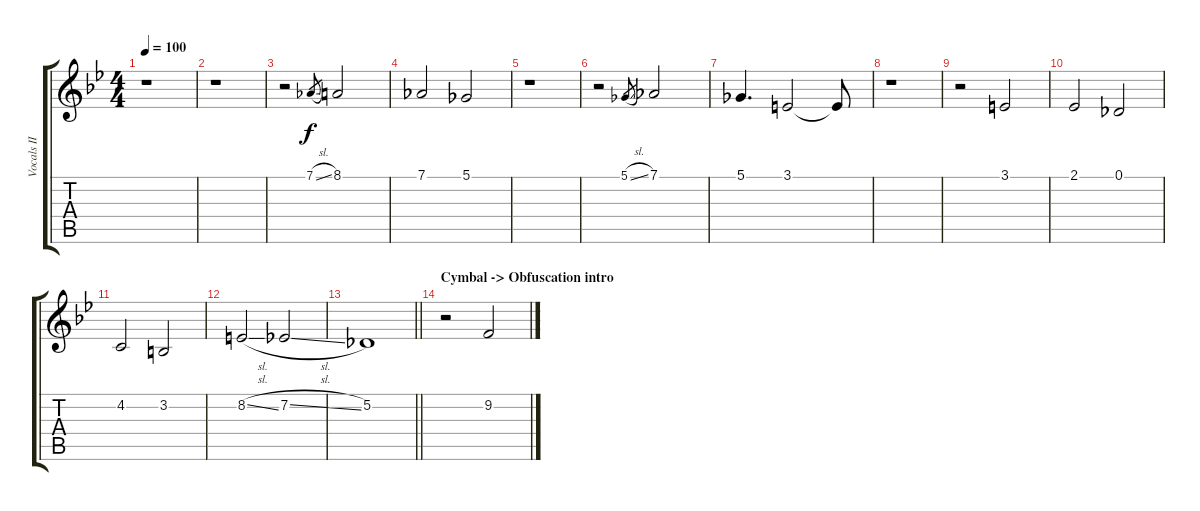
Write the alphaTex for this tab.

\track ("Vocals II" "Vocals II") {instrument sopranosax}
\staff {score tabs}
\tuning (Db4 Ab3 E3 B2 Gb2 Db2) {hide}
\ts (4 4)
\tempo 100
\clef g2
\ks gminor
r.1{dy mp} |
r.1 |
r.2 7.1{sl}.8{gr dy f} 8.1.2 |
7.1.2 5.1.2 |
r.1 |
r.2 5.1{sl}.8{gr} 7.1.2 |
5.1.4{d} 3.1.2 3.1{t}.8 |
r.1 |
r.2 3.1.2 |
2.1.2 0.1.2 |
4.2.2 3.2.2 |
8.2{sl}.2 7.2{sl}.2 |
\barLineRight lightlight
5.2.1 |
\section ("" "Cymbal -> Obfuscation intro")
r.2{instrument reversecymbal} 9.2.2
